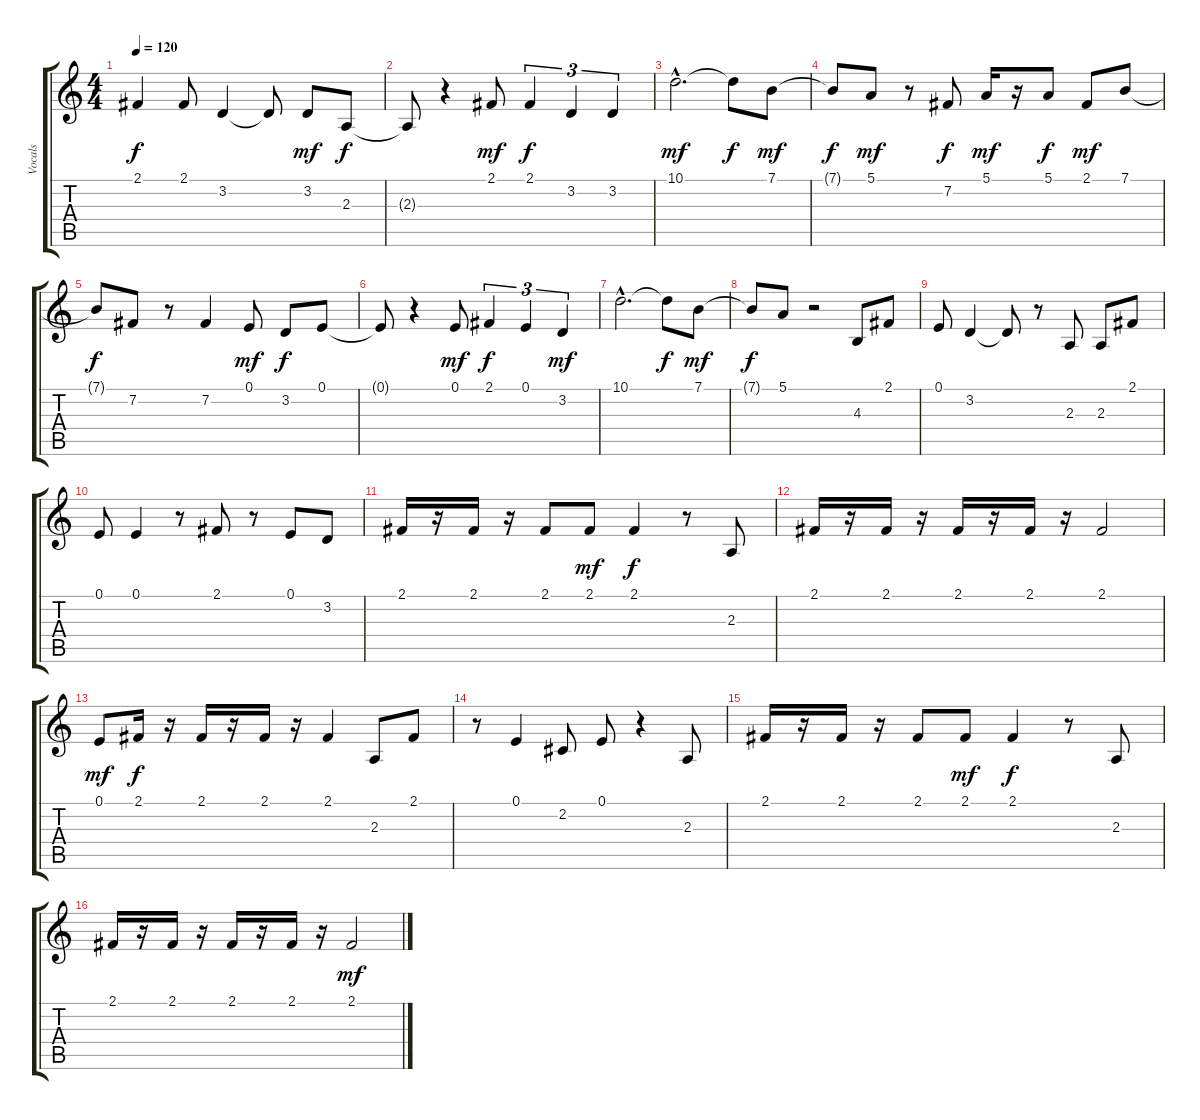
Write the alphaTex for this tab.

\track ("Vocals" "Vocals") {instrument flute}
\staff {score tabs}
\tuning (E4 B3 G3 D3 A2 E2) {hide}
\ts (4 4)
\tempo 120
\clef g2
\ks c
2.1.4{dy f} 2.1.8 3.2.4 3.2{t}.8 3.2.8{dy mf} 2.3.8{dy f} |
2.3{t}.8 r.4 2.1.8{dy mf} 2.1.4{tu (3 2) dy f} 3.2.4{tu (3 2)} 3.2.4{tu (3 2)} |
10.1{hac}.2{d dy mf} 10.1{t}.8{dy f} 7.1.8{dy mf} |
7.1{t}.8{dy f} 5.1.8{dy mf} r.8 7.2.8{dy f} 5.1.16{dy mf} r.16 5.1.8{dy f} 2.1.8{dy mf} 7.1.8 |
7.1{t}.8{dy f} 7.2.8 r.8 7.2.4 0.1.8{dy mf} 3.2.8{dy f} 0.1.8 |
0.1{t}.8 r.4 0.1.8{dy mf} 2.1.4{tu (3 2) dy f} 0.1.4{tu (3 2)} 3.2.4{tu (3 2) dy mf} |
10.1{hac}.2{d} 10.1{t}.8{dy f} 7.1.8{dy mf} |
7.1{t}.8{dy f} 5.1.8 r.2 4.3.8 2.1.8 |
0.1.8 3.2.4 3.2{t}.8 r.8 2.3.8 2.3.8 2.1.8 |
0.1.8 0.1.4 r.8 2.1.8 r.8 0.1.8 3.2.8 |
2.1.16 r.16 2.1.16 r.16 2.1.8 2.1.8{dy mf} 2.1.4{dy f} r.8 2.3.8 |
2.1.16 r.16 2.1.16 r.16 2.1.16 r.16 2.1.16 r.16 2.1.2 |
0.1.8{dy mf} 2.1.16{dy f} r.16 2.1.16 r.16 2.1.16 r.16 2.1.4 2.3.8 2.1.8 |
r.8 0.1.4 2.2.8 0.1.8 r.4 2.3.8 |
2.1.16 r.16 2.1.16 r.16 2.1.8 2.1.8{dy mf} 2.1.4{dy f} r.8 2.3.8 |
2.1.16 r.16 2.1.16 r.16 2.1.16 r.16 2.1.16 r.16 2.1.2{dy mf}
